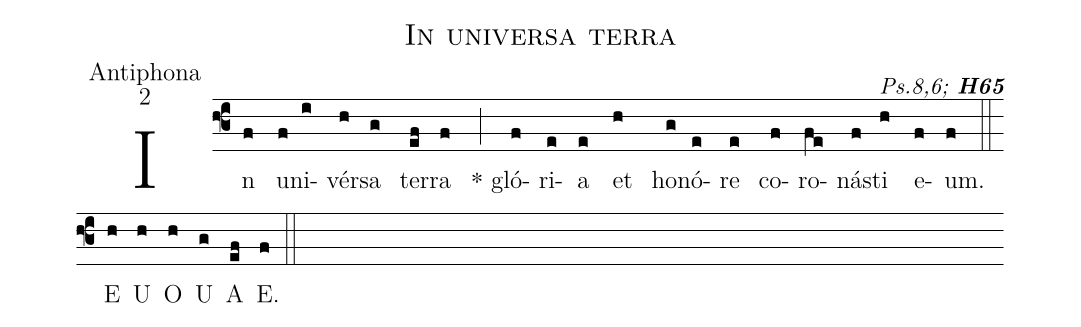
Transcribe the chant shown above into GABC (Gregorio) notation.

name:In universa terra;
office-part:Antiphona;
mode:2;
commentary:{\itshape\mdseries  Ps.8,6;\/}  {\bfseries H65};
%%
(f3) In(f) u(f)ni(i)vér(h)sa(g) ter(ef)ra(f) (;)
<sp>*</sp> gló(f)ri(e)a(e) et(h) ho(g)nó(e)re(e) co(f)ro(fe)ná(f)sti(h) e(f)um.(f) (::)
<eu> E(h) U(h) O(h) U(g) A(ef) E.(f) </eu> (::)
